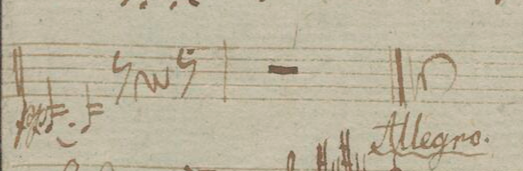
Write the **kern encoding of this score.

**kern	**dynam
*I"in C.	*
*clefG2	*
*k[f#]	*
*M9/8	*
[4.G/	pp
4G/]	.
8r	.
4r	.
8r	.
=99	=99
8%9r	.
==	==
*-	*-
